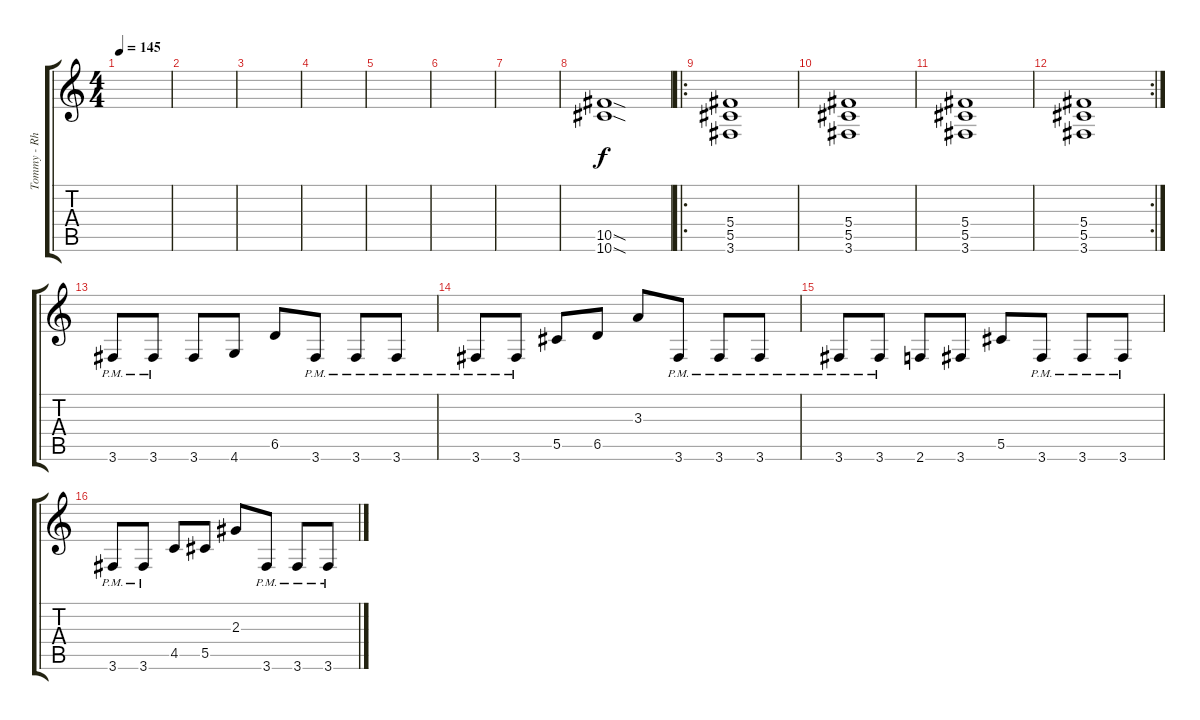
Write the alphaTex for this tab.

\track ("Tommy - Rhythm Guitar" "Tommy - Rh") {instrument distortionguitar}
\staff {score tabs}
\tuning (Eb4 Bb3 Gb3 Db3 Ab2 Eb2) {hide}
\ts (4 4)
\tempo 145
\clef g2
\ks c
|
|
|
|
|
|
|
(10.5{sod} 10.6{sod}).1 |
\ro
(5.4 5.5 3.6).1 |
(5.4 5.5 3.6).1 |
(5.4 5.5 3.6).1 |
\rc 2
(5.4 5.5 3.6).1 |
3.6{pm}.8 3.6{pm}.8 3.6.8 4.6.8 6.5.8 3.6{pm}.8 3.6{pm}.8 3.6{pm}.8 |
3.6{pm}.8 3.6{pm}.8 5.5.8 6.5.8 3.3.8 3.6{pm}.8 3.6{pm}.8 3.6{pm}.8 |
3.6{pm}.8 3.6{pm}.8 2.6.8 3.6.8 5.5.8 3.6{pm}.8 3.6{pm}.8 3.6{pm}.8 |
3.6{pm}.8 3.6{pm}.8 4.5.8 5.5.8 2.3.8 3.6{pm}.8 3.6{pm}.8 3.6{pm}.8
